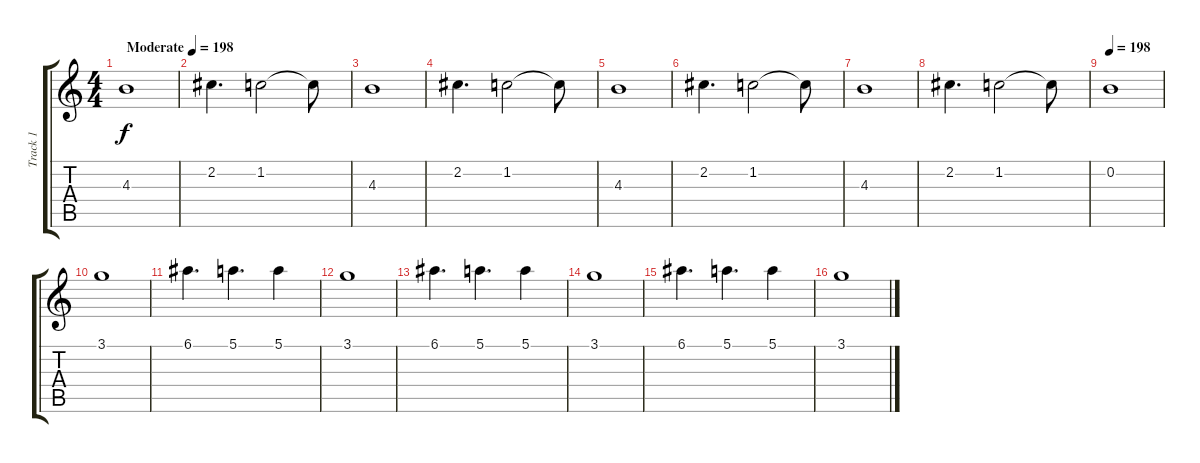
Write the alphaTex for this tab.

\track ("Track 1" "Track 1") {instrument distortionguitar}
\staff {score tabs}
\tuning (E4 B3 G3 D3 A2 E2) {hide}
\ts (4 4)
\tempo (198 "Moderate")
\tempo 132
\tempo (198 "Moderate")
\clef g2
\ks c
4.3.1{dy f instrument distortionguitar} |
2.2.4{d} 1.2.2 1.2{t}.8 |
4.3.1 |
2.2.4{d} 1.2.2 1.2{t}.8 |
4.3.1 |
2.2.4{d} 1.2.2 1.2{t}.8 |
4.3.1 |
2.2.4{d} 1.2.2 1.2{t}.8 |
\tempo 198
0.2.1 |
3.1.1 |
6.1.4{d} 5.1.4{d} 5.1.4 |
3.1.1 |
6.1.4{d} 5.1.4{d} 5.1.4 |
3.1.1 |
6.1.4{d} 5.1.4{d} 5.1.4 |
3.1.1
